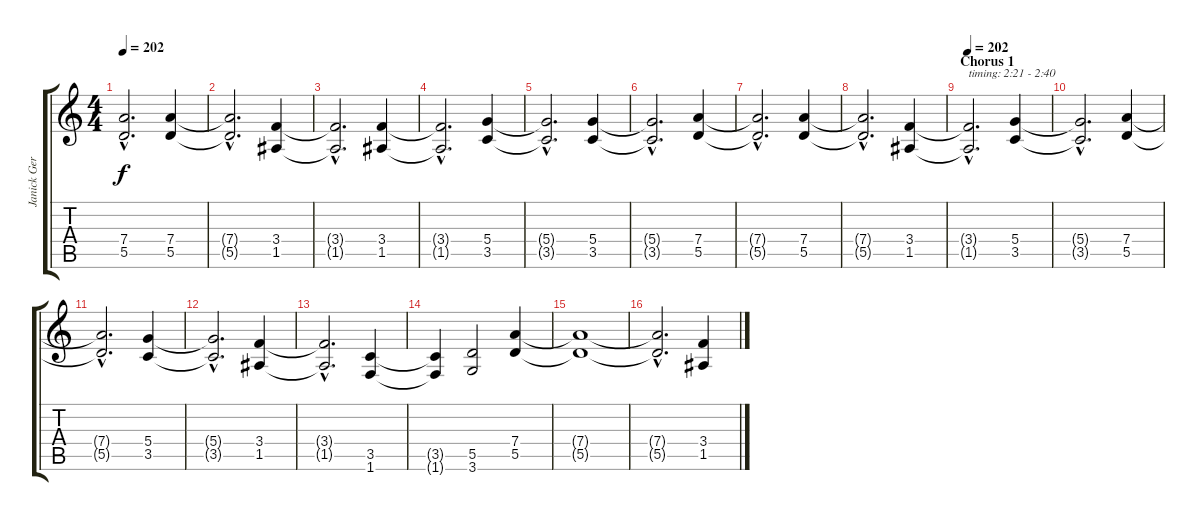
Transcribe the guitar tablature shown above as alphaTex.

\track ("Janick Gers Distortion" "Janick Ger") {instrument distortionguitar}
\staff {score tabs}
\tuning (E4 B3 G3 D3 A2 E2) {hide}
\ts (4 4)
\tempo 202
\clef g2
\ks c
(7.4{hac t} 5.5{hac t}).2{d dy f} (7.4 5.5).4 |
(7.4{hac t} 5.5{hac t}).2{d} (3.4 1.5).4 |
(3.4{hac t} 1.5{hac t}).2{d} (3.4 1.5).4 |
(3.4{hac t} 1.5{hac t}).2{d} (5.4 3.5).4 |
(5.4{hac t} 3.5{hac t}).2{d} (5.4 3.5).4 |
(5.4{hac t} 3.5{hac t}).2{d} (7.4 5.5).4 |
(7.4{hac t} 5.5{hac t}).2{d} (7.4 5.5).4 |
(7.4{hac t} 5.5{hac t}).2{d} (3.4 1.5).4 |
\section ("" "Chorus 1")
\tempo 202
(3.4{hac t} 1.5{hac t}).2{d txt "timing: 2:21 - 2:40"} (5.4 3.5).4 |
(5.4{hac t} 3.5{hac t}).2{d} (7.4 5.5).4 |
(7.4{hac t} 5.5{hac t}).2{d} (5.4 3.5).4 |
(5.4{hac t} 3.5{hac t}).2{d} (3.4 1.5).4 |
(3.4{hac t} 1.5{hac t}).2{d} (3.5 1.6).4 |
(3.5{t} 1.6{t}).4 (5.5 3.6).2 (7.4 5.5).4 |
(7.4{t} 5.5{t}).1 |
(7.4{hac t} 5.5{hac t}).2{d} (3.4 1.5).4
